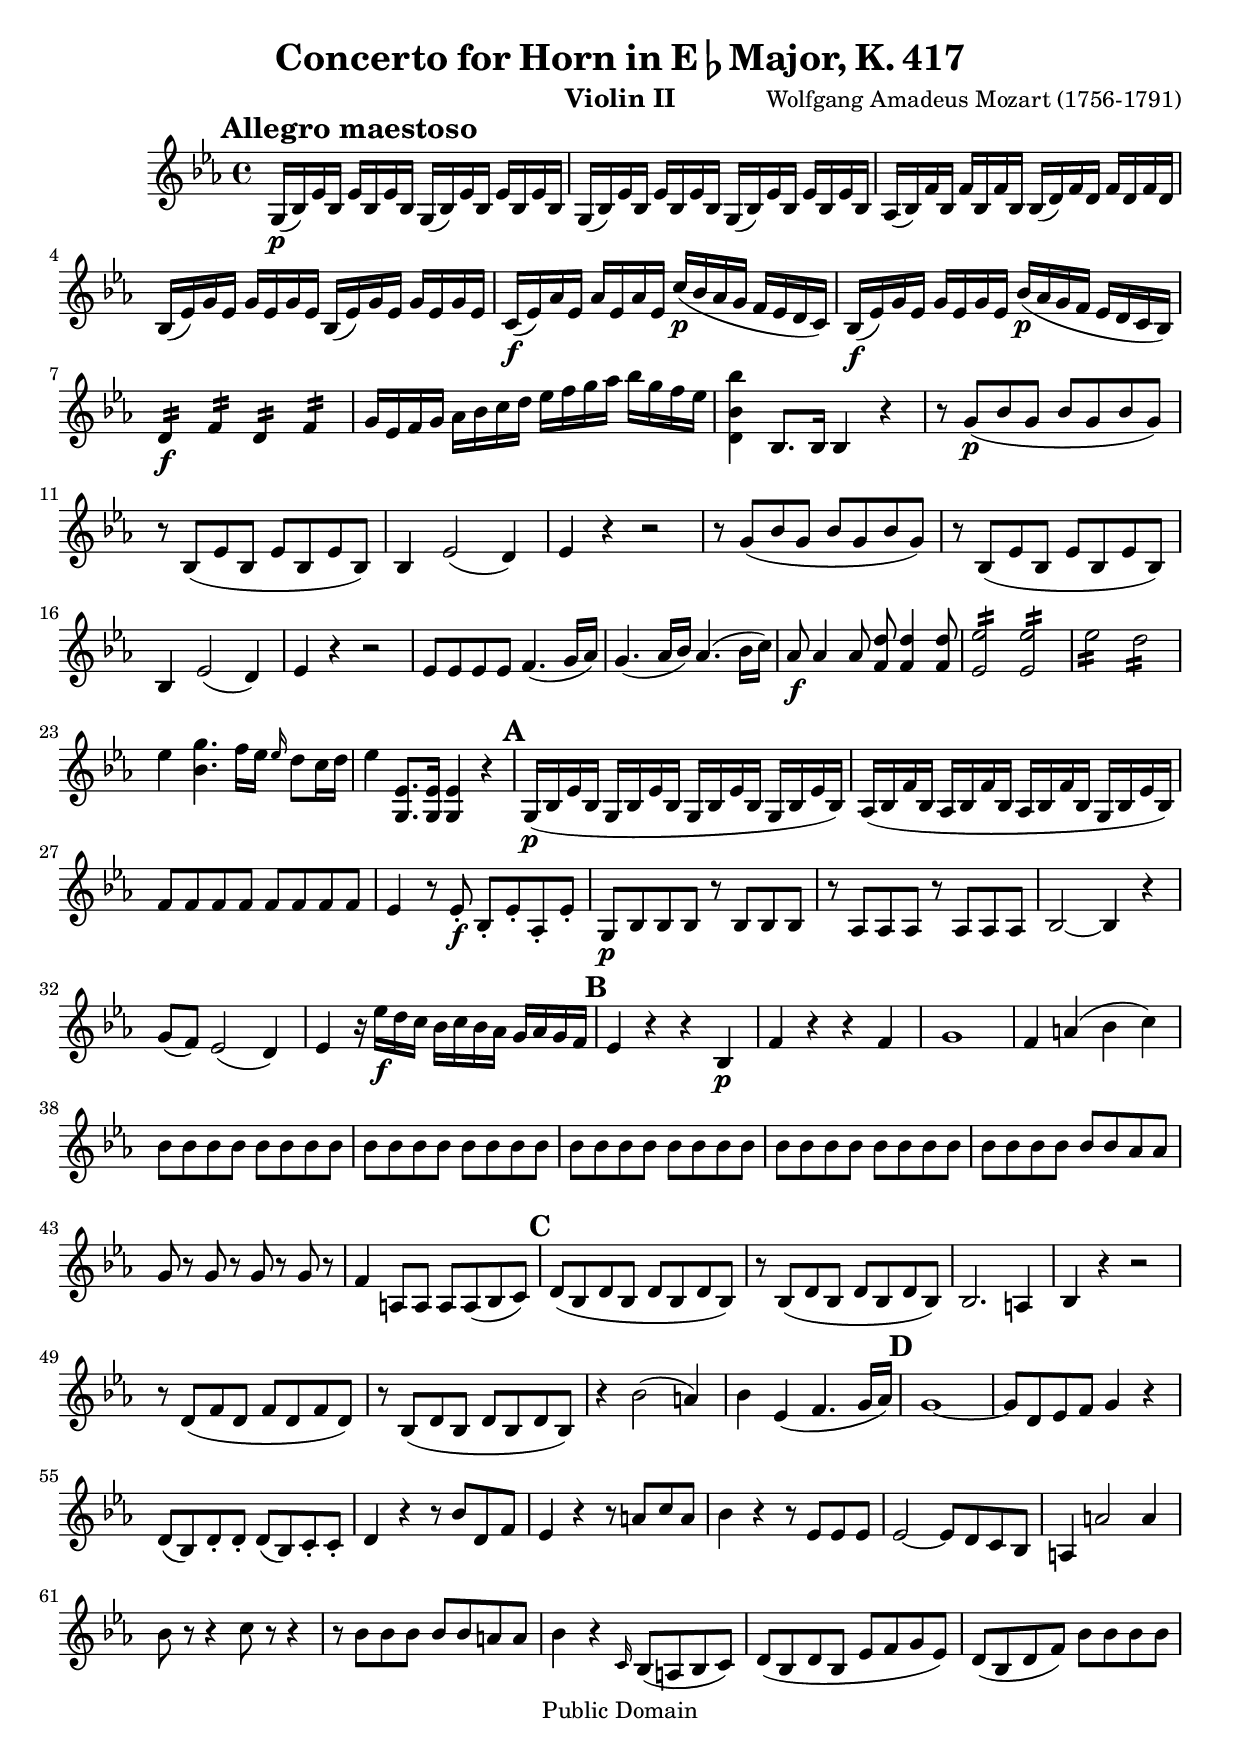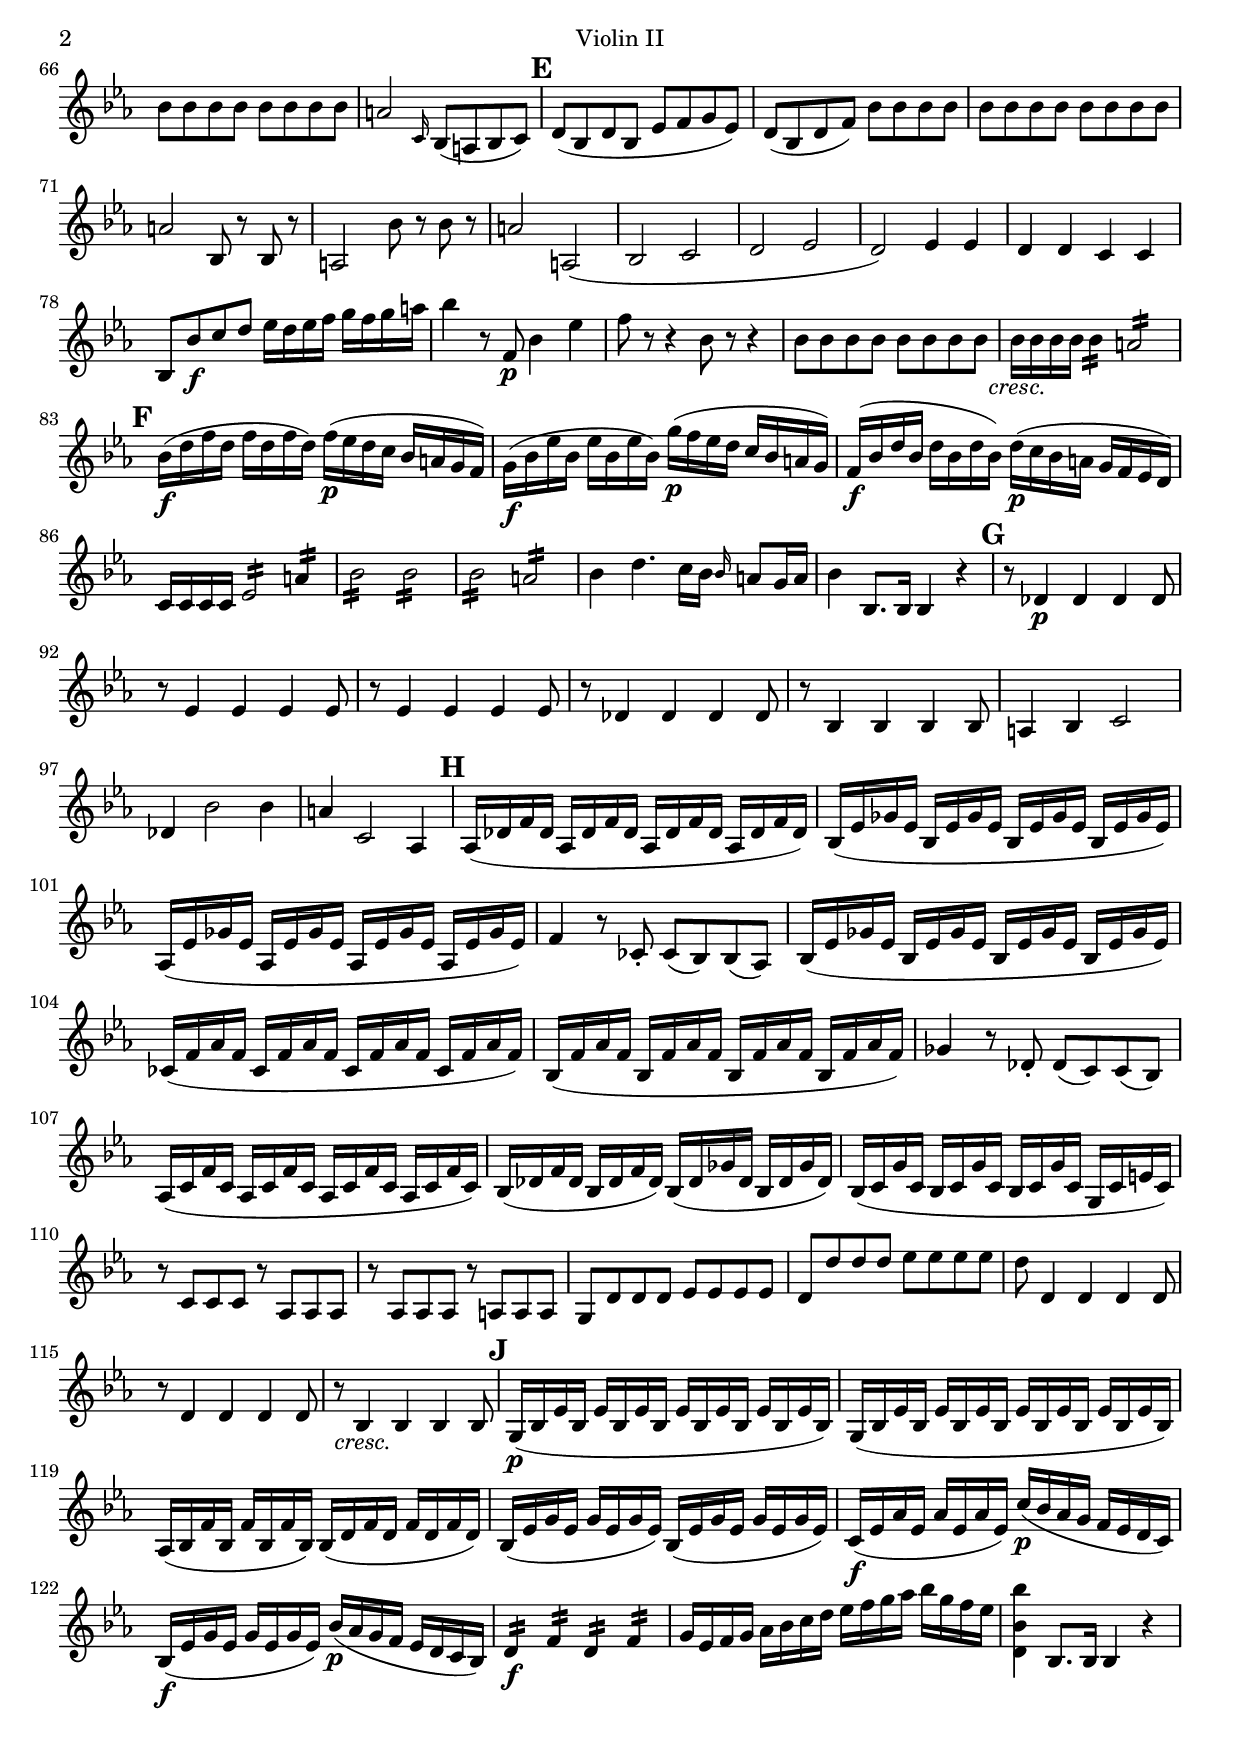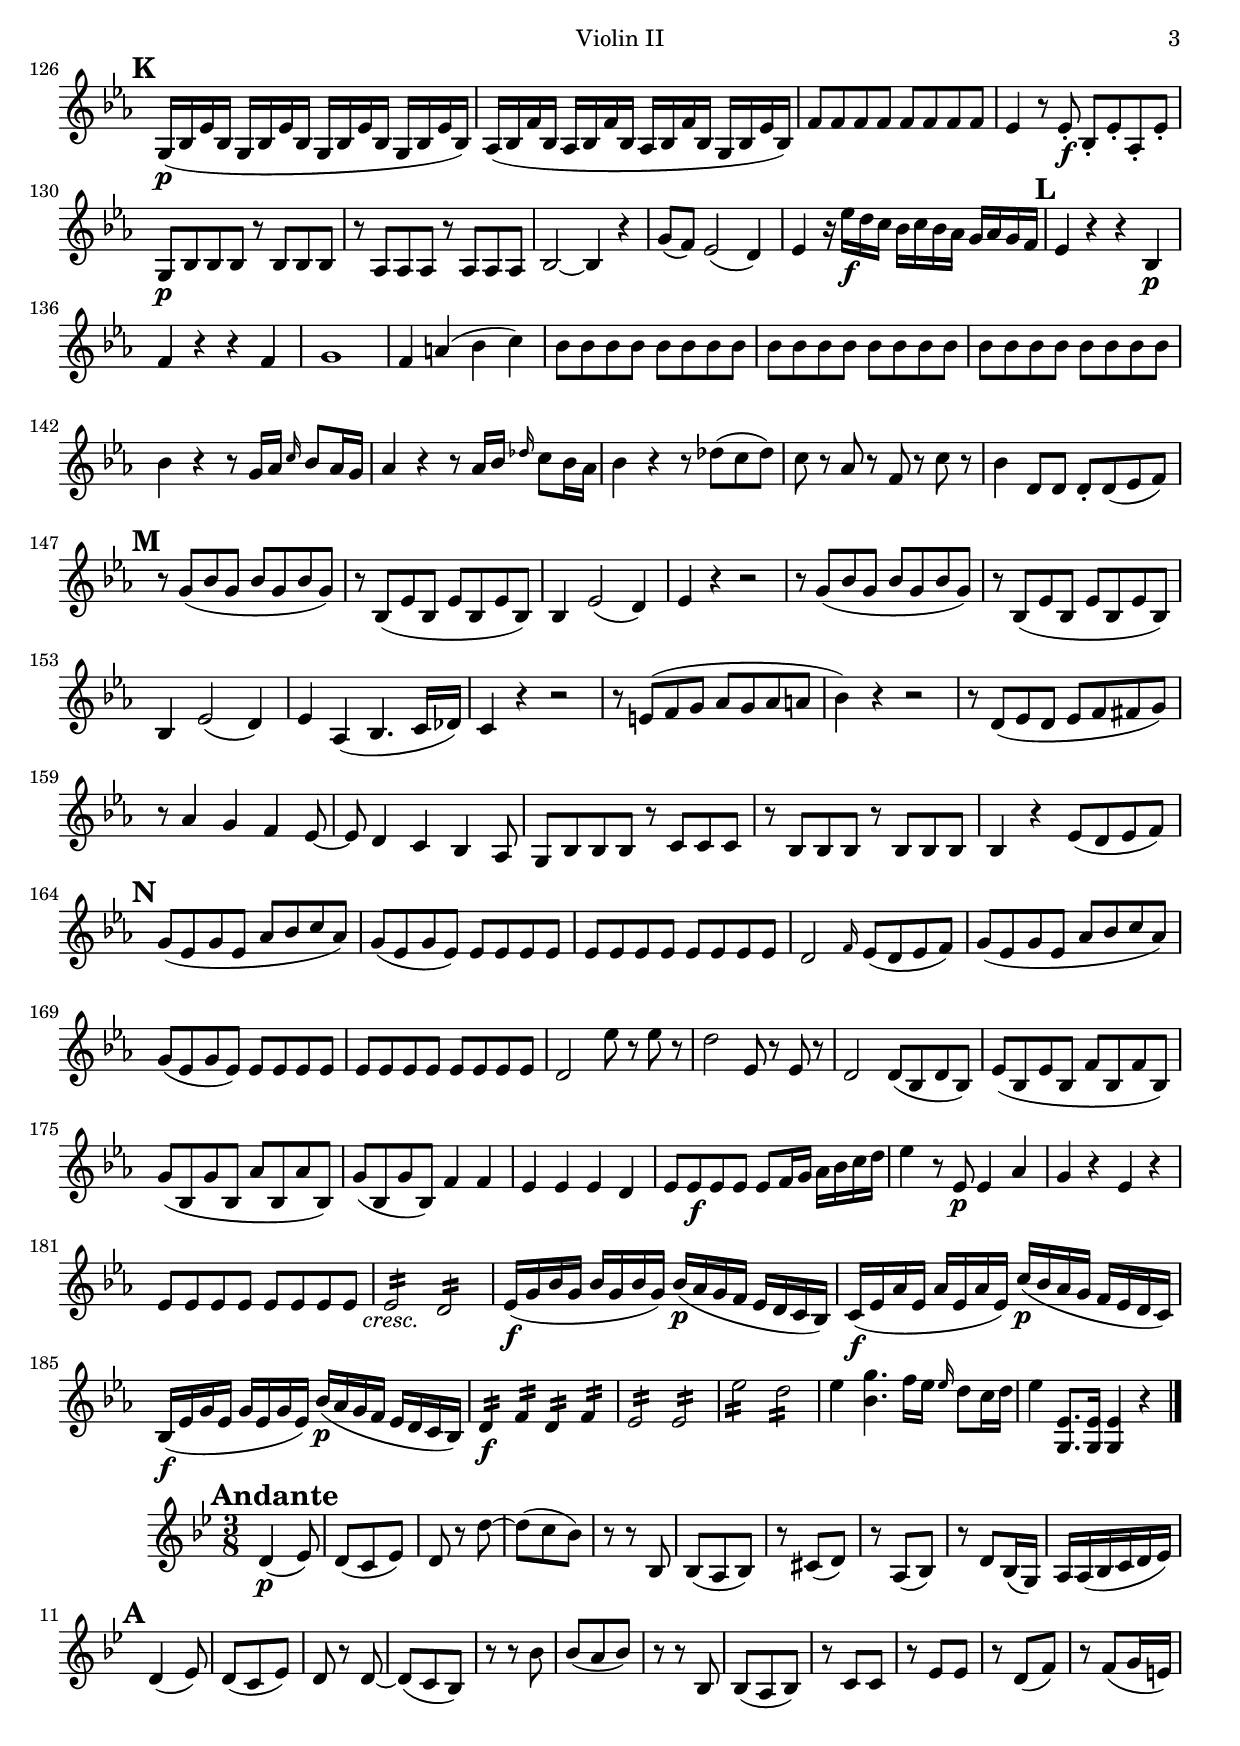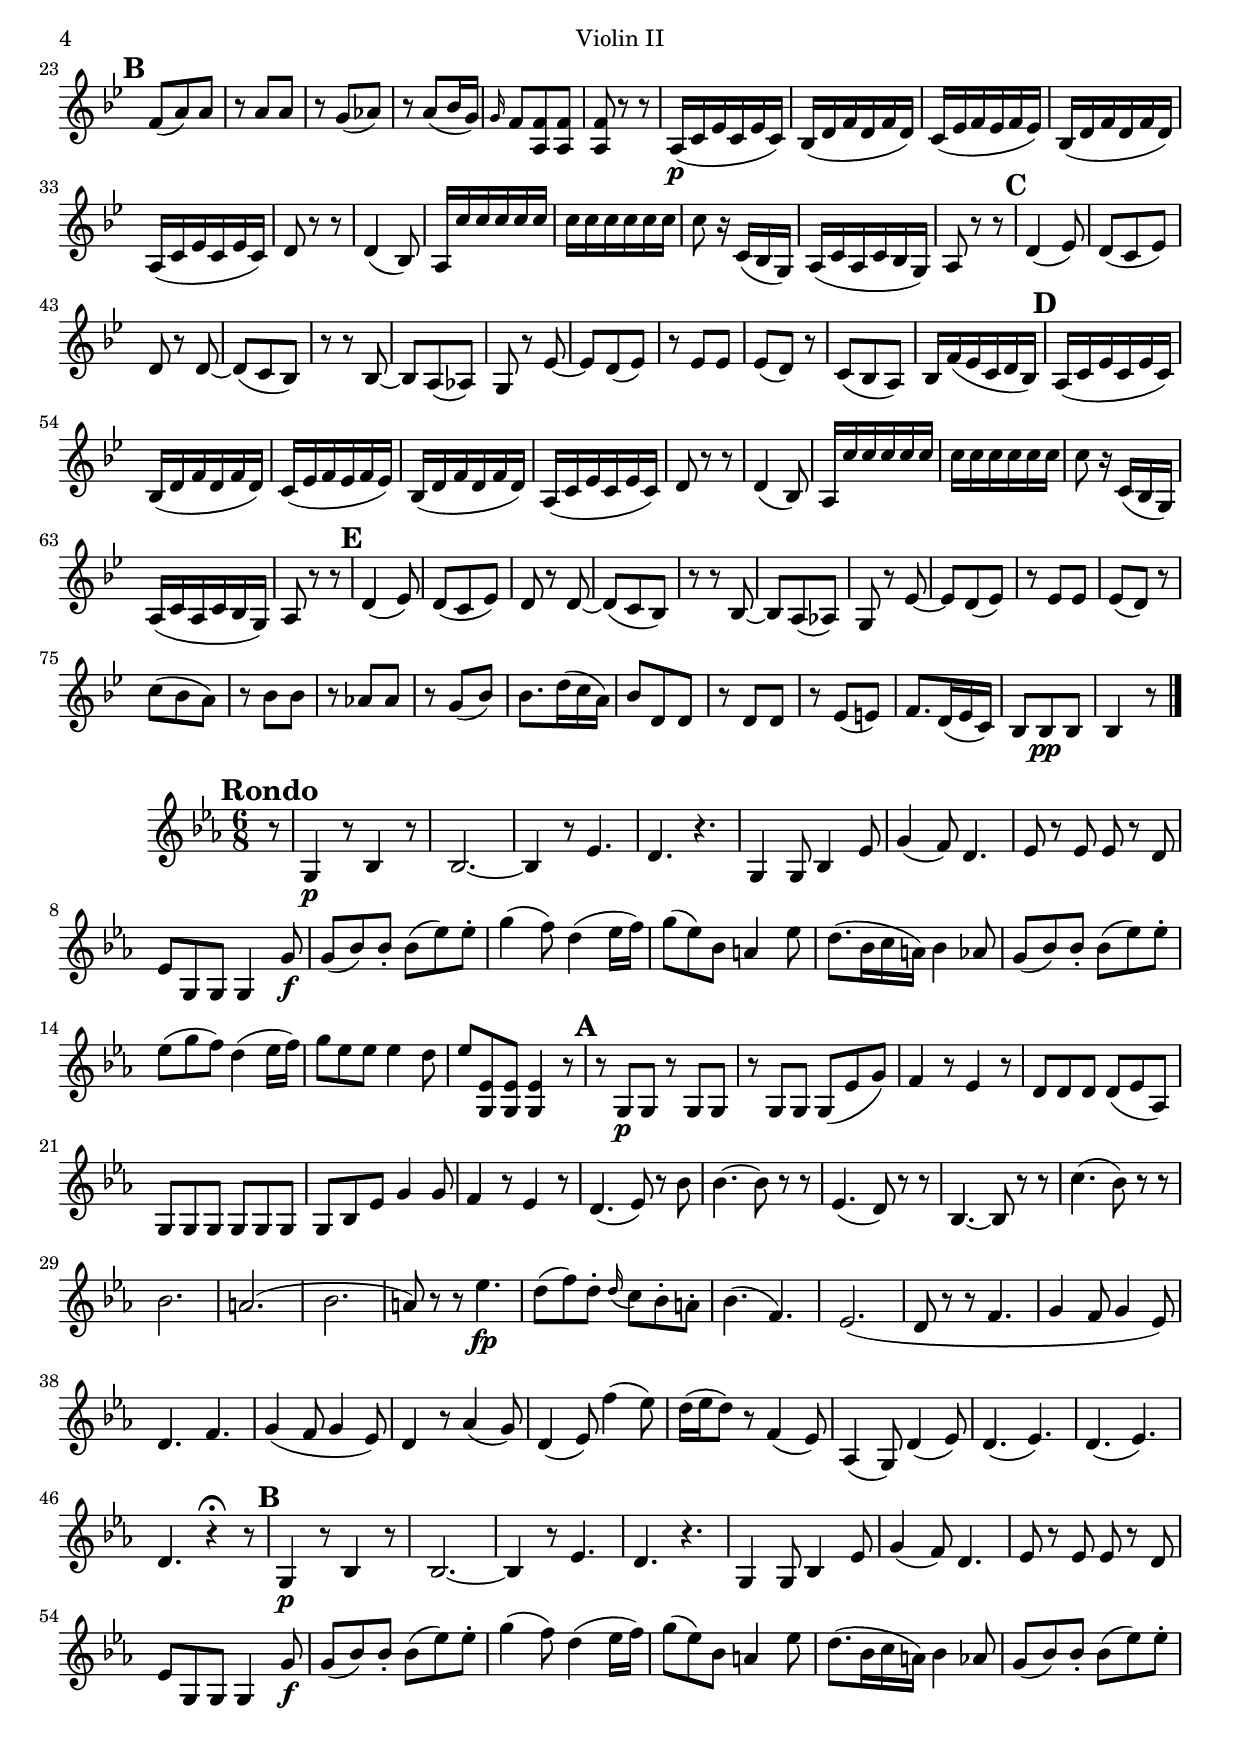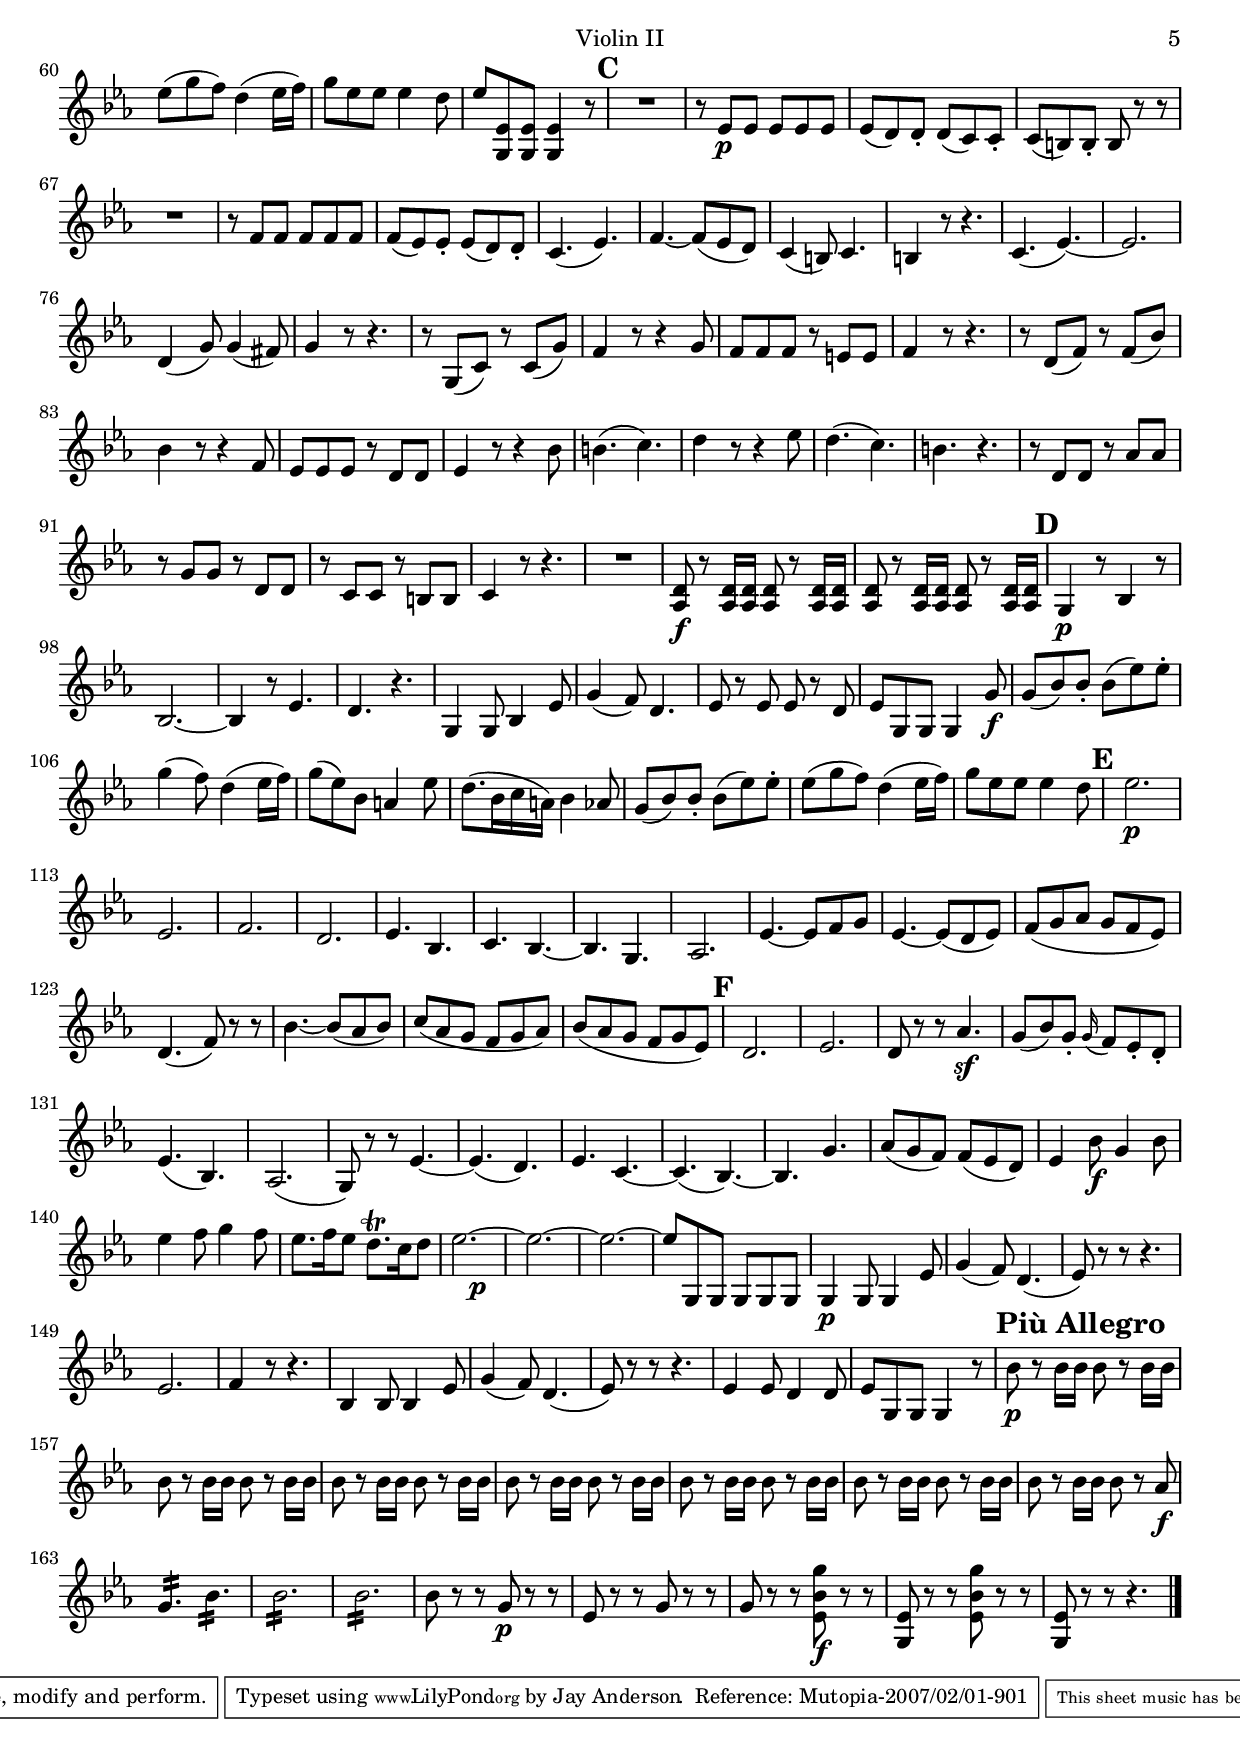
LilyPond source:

\version "2.11.12"

\include "defs.lyi"
\include "defs.lyi"

violinIIMvtI = \relative c'
{
  \key ees \major
  g16(\p bes) ees bes ees bes ees bes
  \repeat unfold 3 {g16( bes) ees bes ees bes ees bes}
  aes( bes) f' bes, f' bes, f' bes, bes( d) f d f d f d |
  \repeat unfold 2 {bes( ees) g ees g ees g ees} |
  c(\f ees) aes ees aes ees aes ees c'(\p bes aes g f ees d c) |
  bes(\f ees) g ees g ees g ees bes'(\p aes g f ees d c bes) |
  d4:16\f f:16 d:16 f:16 |
  g16 ees f g aes bes c d ees f g aes bes g f ees |
  <bes' bes, d,>4 bes,,8. bes16 bes4 r |

  <<
    {s8 s\p}
    \repeat unfold 2
    {
      r8 g'( bes g bes g bes g) |
      r bes,( ees bes ees bes es bes) |
      bes4 ees2( d4) |
      ees r r2 |
    }
  >>
  ees8 ees ees ees f4.( g16 aes) |
  g4.( aes16 bes) aes4.( bes16 c) |
  aes8\f aes4 aes8 <d f,>8 <d f,>4 <d f,>8 |
  <ees ees,>2:16 <ees ees,>:16 |
  ees:16 d:16 |
  ees4 <g bes,>4. f16 ees \grace ees16 d8 c16 d |
  ees4 <ees, g,>8. <ees g,>16 <ees g,>4 r |

  %solo
  g,16(\p bes ees bes g bes ees bes g bes ees bes g bes ees bes) |
  aes( bes f' bes, aes bes f' bes, aes bes f' bes, g bes ees bes) |
  \repeat unfold 8 f'8 |
  ees4 r8 ees-.\f bes-. ees-. aes,-. ees'-. |
  g,\p bes bes bes r bes bes bes |
  r aes aes aes r aes aes aes |
  bes2~ bes4 r |
  g'8( f) ees2( d4) |
  ees r16 ees'\f d c bes c bes aes g aes g f |
  ees4 r r bes\p |
  f' r r f |
  g1 |
  f4 a( bes c) |
  \repeat unfold 38 bes8 aes aes |
  g r g r g r g r |
  f4 a,8 a a a( bes c) |
  d( bes d bes d bes d bes) |
  r bes( d bes d bes d bes) |
  bes2. a4 |
  bes r r2 |
  r8 d( f d f d f d) |
  r bes( d bes d bes d bes) |
  r4 bes'2( a4) |
  bes ees,( f4. g16 aes) |
  g1~ |
  g8 d ees f g4 r |
  d8( bes) d-. d-. d8( bes) c-. c-. |
  d4 r r8 bes' d, f |
  ees4 r r8 a c a |
  bes4 r r8 ees, ees ees |
  ees2~ ees8 d c bes |
  a4 a'2 a4 |
  bes8 r r4 c8 r r4 |
  r8 bes bes bes bes bes a a |

  bes4 r
  \repeat unfold 2
  {
    \grace c,16 bes8( a bes c) |
    d( bes d bes ees f g ees) |
    d( bes d f) \repeat unfold 12 bes |
    a2
  }
  bes,8 r bes r |
  a2 bes'8 r bes r |
  a2 a,( | bes c | d ees | d) ees4 ees |
  d d c c |
  bes8 bes'\f c d ees16 d ees f g f g a |
  bes4 r8 f,8\p bes4 ees |
  f8 r r4 bes,8 r r4 |
  \repeat unfold 8 bes8 |
  bes16\mcresc bes bes bes bes4:16 a2:16 |

  %tutti
  bes16(\f d f d f d f d) f(\p ees d c bes a g f) |
  g(\f bes ees bes ees bes ees bes) g'(\p f ees d c bes a g) |
  f(\f bes d bes d bes d bes) d(\p c bes a g f ees d) |
  c16 c c c ees2:16 a4:16 |
  bes2:16 bes:16 |
  bes2:16 a:16 |
  bes4 d4. c16 bes \grace bes16 a8 g16 a |
  bes4 bes,8. bes16 bes4 r |

  %solo
  r8 des4\p des des des8 |
  r ees4 ees ees ees8 |
  r ees4 ees ees ees8 |
  r des4 des des des8 |
  r bes4 bes bes bes8 |
  a4 bes c2 |
  des4 bes'2 bes4 |
  a c,2 aes4 |
  << \repeat unfold 4 {aes16 des f des} {s16( s16*14 s16)} >> |
  << \repeat unfold 4 {bes16 ees ges ees} {s16( s16*14 s16)} >> |
  << \repeat unfold 4 {aes,16 ees' ges ees} {s16( s16*14 s16)} >> |
  f4 r8 ces-. ces( bes) bes( aes) |
  << \repeat unfold 4 {bes16 ees ges ees} {s16( s16*14 s16)} >> |
  << \repeat unfold 4 {ces16 f aes f} {s16( s16*14 s16)} >> |
  << \repeat unfold 4 {bes,16 f' aes f} {s16( s16*14 s16)} >> |
  ges4 r8 des-. des( c) c( bes) |
  << \repeat unfold 4 {aes16 c f c} {s16( s16*14 s16)} >> |
  bes16( des f des bes des f des) bes( des ges des bes des ges des) |
  bes( c g' c, bes c g' c, bes c g' c, g c e c) |
  r8 c c c r aes aes aes |
  r aes aes aes r a a a |
  g d' d d ees ees ees ees |
  d d' d d ees ees ees ees |
  d d,4 d d d8 |
  r d4 d d d8 |
  r bes4\mcresc bes bes bes8 |

  %tutti
  g16\p( \repeat unfold 7 {bes ees} bes) |
  g16( \repeat unfold 7 {bes ees} bes) |
  aes( bes f' bes, f' bes, f' bes,) bes( d f d f d f d) |
  bes( ees g ees g ees g ees) bes( ees g ees g ees g ees) |
  c(\f ees aes ees aes ees aes ees) c'(\p bes aes g f ees d c) |
  bes(\f ees g ees g ees g ees) bes'(\p aes g f ees d c bes) |
  d4:16\f f:16 d:16 f:16 |
  g16 ees f g aes bes c d ees f g aes bes g f ees |
  <bes' bes, d,>4 bes,,8. bes16 bes4 r |

  %solo
  g16(\p bes ees bes g bes ees bes g bes ees bes g bes ees bes) |
  aes( bes f' bes, aes bes f' bes, aes bes f' bes, g bes ees bes) |
  \repeat unfold 8 f'8 |
  ees4 r8 ees-.\f bes-. ees-. aes,-. ees'-. |
  g,\p bes bes bes r bes bes bes |
  r aes aes aes r aes aes aes |
  bes2~ bes4 r |
  g'8( f) ees2( d4) |
  ees r16 ees'\f d c bes c bes aes g aes g f |
  ees4 r r bes\p |
  f' r r f |
  g1 |
  f4 a( bes c) |
  \repeat unfold 24 bes8 |
  bes4 r r8 g16 aes \grace c16 bes8 aes16 g |
  aes4 r r8 aes16 bes \grace des16 c8 bes16 aes |
  bes4 r r8 des( c des) |
  c8 r aes r f r c' r |
  bes4 d,8 d d-. d( ees f) |

  %tutti
  r8 g( bes g bes g bes g) |
  r bes,( ees bes ees bes ees bes) |
  bes4 ees2( d4) |
  ees r r2 |

  %solo
  r8 g( bes g bes g bes g) |
  r bes,( ees bes ees bes ees bes) |
  bes4 ees2( d4) |
  ees aes,( bes4. c16 des) |
  c4 r r2 |
  r8 e( f g aes g aes a |
  bes4) r r2 |
  r8 d,( ees d ees f fis g) |
  r8 aes4 g f ees8~ |
  ees d4 c bes aes8 |
  g8 bes bes bes r c c c |
  r bes bes bes r bes bes bes |

  %tutti
  bes4 r ees8( d ees f) |
  g( ees g ees aes bes c aes) |
  g( ees g ees) \repeat unfold 12 ees |

  %solo
  d2 \grace f16 ees8( d ees f) |
  g( ees g ees aes bes c aes) |
  g( ees g ees) \repeat unfold 12 ees |
  d2 ees'8 r ees r |
  d2 ees,8 r ees r |
  d2 d8( bes d bes) |
  ees( bes ees bes f' bes, f' bes,) |
  g'( bes, g' bes, aes' bes, aes' bes,) |
  g'( bes, g' bes,) f'4 f |
  ees ees ees d |
  ees8 ees\f ees ees ees f16 g aes bes c d |
  ees4 r8 ees,8\p ees4 aes |
  g r ees r |
  \repeat unfold 8 ees8 |
  ees2:16\mcresc d:16 |

  %tutti
  ees16(\f g bes g bes g bes g) bes(\p aes g f ees d c bes) |
  c(\f ees aes ees aes ees aes ees) c'(\p bes aes g f ees d c) |
  bes(\f ees g ees g ees g ees) bes'(\p aes g f ees d c bes) |
  d4:16\f f:16 d:16 f:16 |
  ees2:16 ees:16 |
  ees':16 d:16 |
  ees4 <g bes,>4. f16 ees \grace ees16 d8 c16 d |
  ees4 <ees, g,>8. <ees g,>16 <ees g,>4 r |
}


\include "defs.lyi"

violinIIMvtII = \relative c'
{
  \key bes \major
  d4(\p ees8) |
  d( c ees) |
  d r d'~ |
  d( c bes) |
  r r bes, |
  bes( a bes) |
  r cis( d) |
  r a( bes) |
  r d bes16( g) |
  a a( bes c d ees) |
  d4( ees8) |
  d( c ees) |
  d r d~ |
  d( c bes) |
  r r bes' |
  bes( a bes) |
  r r bes, |
  bes( a bes) |
  r c c |
  r ees ees |
  r d( f) |
  r f( g16 e) |
  f8( a) a |
  r a a |
  r g( aes) |
  r a( bes16 g) |
  \grace g16 f8 <f a,> <f a,> |
  <f a,> r r |
  a,16(\p c ees c ees c) |
  bes( d f d f d) |
  c( ees f ees f ees) |
  bes( d f d f d) |
  a( c ees c ees c) |
  d8 r r |
  d4( bes8) |
  a16 c' c c c c |
  c c c c c c |
  c8 r16 c,( bes g) |
  a( c a c bes g) |
  a8 r r |
  d4( ees8) |
  d( c ees) |
  d r d~ |
  d( c bes) |
  r r bes~ |
  bes a( aes) |
  g r ees'~ |
  ees d( ees) |
  r ees ees |
  ees( d) r |
  c( bes a) |
  bes16 f'( ees c d bes) |
  a16( c ees c ees c) |
  bes( d f d f d) |
  c( ees f ees f ees) |
  bes( d f d f d) |
  a( c ees c ees c) |
  d8 r r |
  d4( bes8) |
  a16 c' c c c c |
  c c c c c c |
  c8 r16 c,( bes g) |
  a( c a c bes g) |
  a8 r r |
  d4( ees8) |
  d( c ees) |
  d r d~ |
  d( c bes) |
  r r bes~ |
  bes a( aes) |
  g r ees'~ |
  ees d( ees) |
  r ees ees |
  ees( d) r |
  c'( bes a) |
  r bes bes |
  r aes aes |
  r g( bes) |
  bes8.
    \set stemLeftBeamCount = #1
    \set stemRightBeamCount = #2
    d16(
    \set stemLeftBeamCount = #2
    c a) |
  bes8 d, d |
  r d d |
  r ees( e) |
  f8.
    \set stemLeftBeamCount = #1
    \set stemRightBeamCount = #2
    d16(
    \set stemLeftBeamCount = #2
    ees c) |
  bes8 bes\pp bes |
  bes4 r8 |
}


\include "defs.lyi"

violinIIMvtIIIMain = \relative c'
{
  g4\p r8 bes4 r8 |
  bes2.~ |
  bes4 r8 ees4. |
  d r |
  g,4 g8 bes4 ees8 |
  g4( f8) d4. |
  ees8 r ees ees r d |
  ees g, g g4 g'8\f |

  g( bes) bes-. bes( ees) ees-. |
  g4( f8) d4( ees16 f) |
  g8( ees) bes a4 ees'8 |
  d8.(
    \set stemLeftBeamCount = #1
    \set stemRightBeamCount = #2
    bes16
    \set stemLeftBeamCount = #2
    c a) bes4 aes8 |
  g( bes) bes-. bes( ees) ees-. |
  ees( g f) d4( ees16 f) |
  g8 ees ees ees4 d8 |
}

violinIIMvtIIIMainEnd = \relative c''
{
  ees <ees, g,> <ees g,> <ees g,>4 r8 |
}

violinIIMvtIII = \relative c'
{
  \key ees \major
  r8
  \violinIIMvtIIIMain
  \violinIIMvtIIIMainEnd

  r8 g\p g r g g |
  r g g g( ees' g) |
  f4 r8 ees4 r8 |
  d d d d( ees aes,) |
  \repeat unfold 6 g |
  g bes ees g4 g8 |
  f4 r8 ees4 r8 |
  d4.( ees8) r bes' |
  bes4.~ bes8 r r |
  ees,4.( d8) r r |
  bes4.~ bes8 r r |
  c'4.( bes8) r r |
  bes2. |
  a( |
  bes |
  a8) r r ees'4.\fp |
  d8( f) d-. \appoggiatura d16 c8 bes-. a-. |
  bes4.( f) |
  ees2.( |
  d8 r r f4. |
  g4( f8 g4 ees8) |
  d4. f |
  g4( f8 g4 ees8) |
  d4 r8 aes'4( g8) |
  d4( ees8) f'4( ees8) |
  d16( ees d8) r f,4( ees8) |
  aes,4( g8) d'4( ees8) |
  d4.( ees) |
  d4.( ees) |
  d r4\fermata r8 |

  \violinIIMvtIIIMain
  \violinIIMvtIIIMainEnd

  R2. |
  r8 ees\p ees ees ees ees |
  ees( d) d-. d( c) c-. |
  c( b) b-. b r r |
  R2. |
  r8 f' f f f f |
  f( ees) ees-. ees( d) d-. |
  c4.( ees) |
  f4.~ f8( ees d) |
  c4( b8) c4. |
  b4 r8 r4. |
  c4.( ees~) |
  ees2. |
  d4( g8) g4( fis8) |
  g4 r8 r4. |
  r8 g,( c) r c( g') |
  f4 r8 r4 g8 |
  f f f r e e |
  f4 r8 r4. |
  r8 d( f) r f( bes) |
  bes4 r8 r4 f8 |
  ees ees ees r d d |
  ees4 r8 r4 bes'8 |
  b4.( c) |
  d4 r8 r4 ees8 |
  d4.( c) |
  b r |
  r8 d, d r aes' aes |
  r g g r d d |
  r c c r b b |
  c4 r8 r4. |
  R2. |
  <d aes>8\f r <d aes>16 <d aes> \repeat unfold 3 {<d aes>8 r <d aes>16 <d aes>} |

  \violinIIMvtIIIMain
  ees'2.\p |
  ees, |
  f |
  d |
  ees4. bes |
  c bes~ |
  bes g |
  aes2. |

  ees'4.~ ees8 f g |
  ees4.~ ees8( d ees) |
  f( g aes g f ees) |
  d4.( f8) r r |
  bes4.~ bes8( aes bes) |
  c( aes g f g aes) |
  bes( aes g f g ees) |
  d2. |
  ees |
  d8 r r aes'4.\sf |
  g8( bes) g-. \appoggiatura g16 f8 ees-. d-. |
  ees4.( bes) |
  aes2.( |
  g8) r r ees'4.~ |
  ees( d) |
  ees c~ |
  c( bes~) |
  bes g' |
  aes8( g f) f( ees d) |
  ees4 bes'8\f g4 bes8 |
  ees4 f8 g4 f8 |
  ees8. f16 ees8 d8.\trill c16 d8 |
  << {s4. s\p} ees2.~ >> | ees~ | ees~ |
  ees8 g,, g g g g |
  g4\p g8 g4 ees'8 |
  g4( f8) d4.( |
  ees8) r r r4. |
  ees2. |
  f4 r8 r4. |
  bes,4 bes8 bes4 ees8 |
  g4( f8) d4.( |
  ees8) r r r4. |
  ees4 ees8 d4 d8 |
  ees g, g g4 r8 |

  bes'8\p r bes16 bes
    \repeat unfold 12 {bes8 r bes16 bes}
    bes8 r aes\f |
  g4.:16 bes:16 |
  bes2.:16 | bes2.:16 |
  bes8 r r g\p r r |
  ees r r g r r |
  g r r <g' bes, ees,>\f r r |
  <ees, g,> r r <g' bes, ees,> r r |
  <ees, g,> r r r4. |
}



instrument = "Violin II"

\paper
{
  ragged-last-bottom = ##f
}

\book
{
  \include "Header.lyi"
  \score
  {
    \new Staff
    {
      \set Score.skipBars = ##t
      << \violinIIMvtI \outlineMvtI >>
    }
  }
  \score
  {
    \new Staff
    {
      \set Score.skipBars = ##t
      << \violinIIMvtII \outlineMvtII >>
    }
  }
  \score
  {
    \new Staff
    {
      \set Score.skipBars = ##t
      << \violinIIMvtIII \outlineMvtIII >>
    }
  }
}

